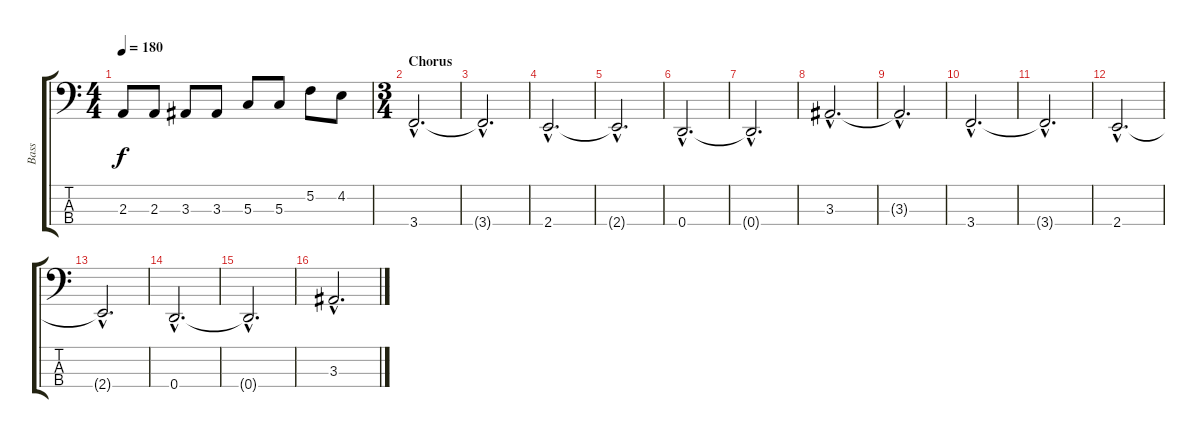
\track ("Bass" "Bass") {instrument electricbassfinger}
\staff {score tabs}
\tuning (F2 C2 G1 D1) {hide}
\ts (4 4)
\tempo 180
\clef f4
\ks c
2.3.8{dy f} 2.3.8 3.3.8 3.3.8 5.3.8 5.3.8 5.2.8 4.2.8 |
\ts (3 4)
\section ("" "Chorus")
3.4{hac}.2{d} |
3.4{hac t}.2{d} |
2.4{hac}.2{d} |
2.4{hac t}.2{d} |
0.4{hac}.2{d} |
0.4{hac t}.2{d} |
3.3{hac}.2{d} |
3.3{hac t}.2{d} |
3.4{hac}.2{d} |
3.4{hac t}.2{d} |
2.4{hac}.2{d} |
2.4{hac t}.2{d} |
0.4{hac}.2{d} |
0.4{hac t}.2{d} |
3.3{hac}.2{d}
